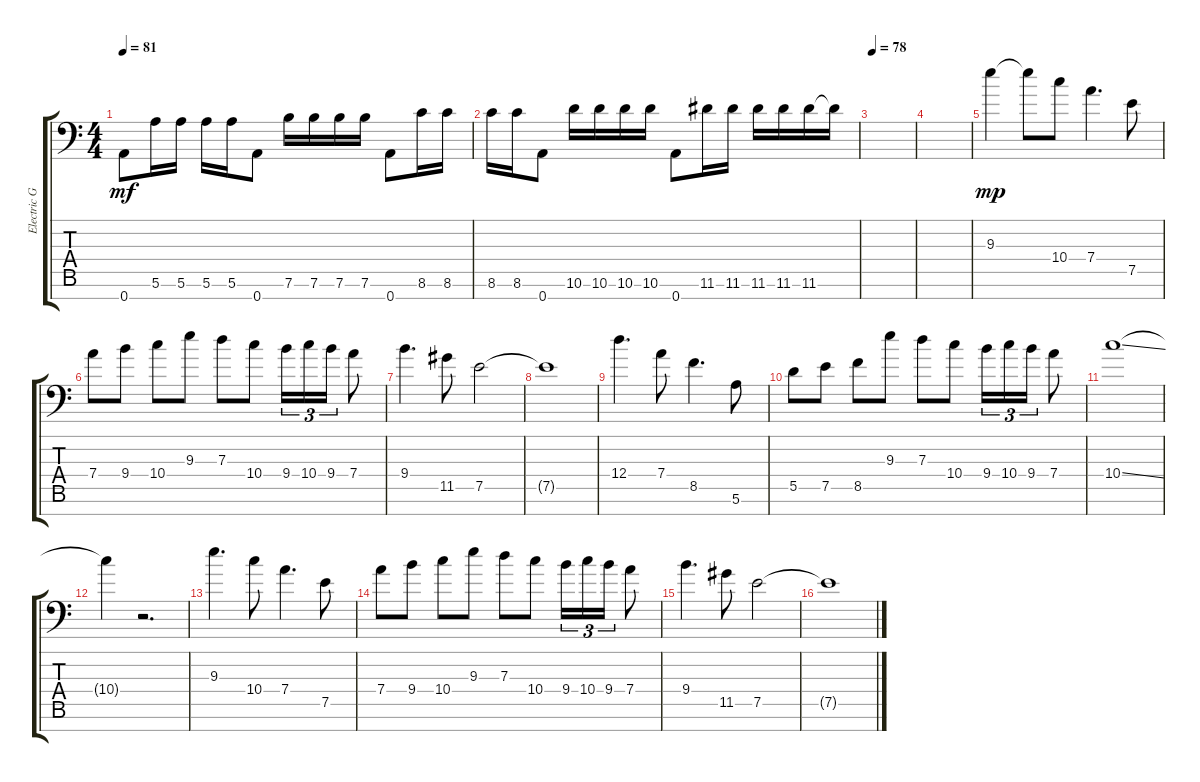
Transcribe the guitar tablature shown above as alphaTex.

\track ("Electric Guitar - Matt" "Electric G") {instrument overdrivenguitar}
\staff {score tabs}
\tuning (E4 B3 G3 D3 A2 E2 A1) {hide}
\ts (4 4)
\tempo 81
\clef f4
\ks c
0.7.8{dy mf} 5.6.16 5.6.16 5.6.16 5.6.16 0.7.8 7.6.16 7.6.16 7.6.16 7.6.16 0.7.8 8.6.16 8.6.16 |
8.6.16 8.6.16 0.7.8 10.6.16 10.6.16 10.6.16 10.6.16 0.7.8 11.6.16 11.6.16 11.6.16 11.6.16 11.6.16 11.6{t}.16 |
\tempo 78
|
|
9.3.4{dy mp} 9.3{t}.8 10.4.8 7.4.4{d} 7.5.8 |
7.4.8 9.4.8 10.4.8 9.3.8 7.3.8 10.4.8 9.4.16{tu (3 2)} 10.4.16{tu (3 2)} 9.4.16{tu (3 2)} 7.4.8 |
9.4.4{d} 11.5.8 7.5.2 |
7.5{t}.1 |
12.4.4{d} 7.4.8 8.5.4{d} 5.6.8 |
5.5.8 7.5.8 8.5.8 9.3.8 7.3.8 10.4.8 9.4.16{tu (3 2)} 10.4.16{tu (3 2)} 9.4.16{tu (3 2)} 7.4.8 |
10.4{ss}.1 |
10.4{t}.4 r.2{d} |
9.3.4{d} 10.4.8 7.4.4{d} 7.5.8 |
7.4.8 9.4.8 10.4.8 9.3.8 7.3.8 10.4.8 9.4.16{tu (3 2)} 10.4.16{tu (3 2)} 9.4.16{tu (3 2)} 7.4.8 |
9.4.4{d} 11.5.8 7.5.2 |
7.5{t}.1
